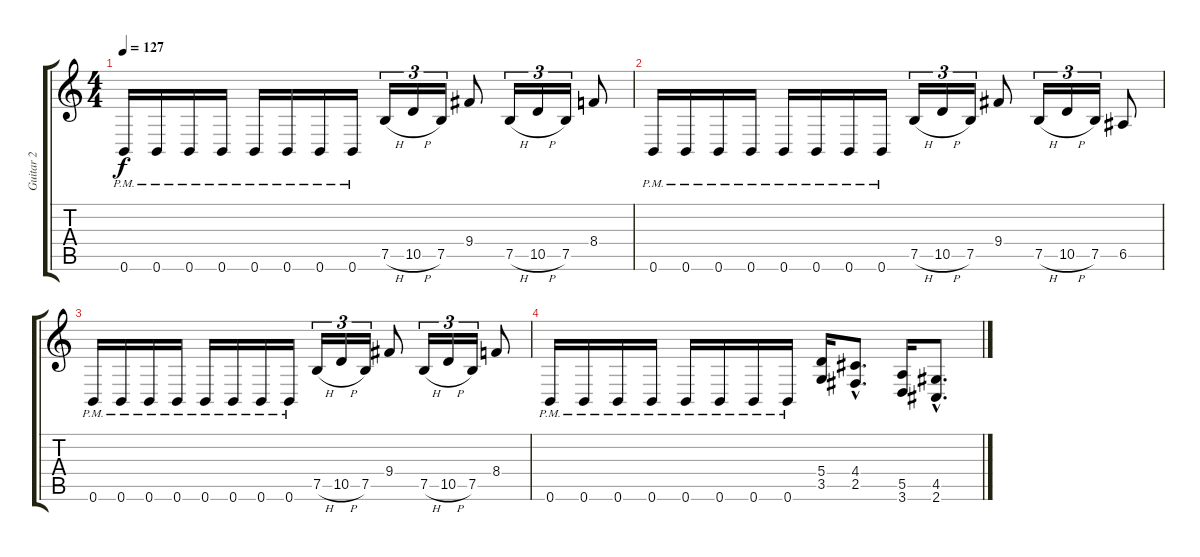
\track ("Guitar 2" "Guitar 2") {instrument distortionguitar}
\staff {score tabs}
\tuning (B3 Gb3 D3 A2 E2 B1) {hide}
\ts (4 4)
\tempo 127
\clef g2
\ks c
0.6{pm}.16{dy f} 0.6{pm}.16 0.6{pm}.16 0.6{pm}.16 0.6{pm}.16 0.6{pm}.16 0.6{pm}.16 0.6{pm}.16 7.5{h}.16{tu (3 2)} 10.5{h}.16{tu (3 2)} 7.5.16{tu (3 2)} 9.4.8 7.5{h}.16{tu (3 2)} 10.5{h}.16{tu (3 2)} 7.5.16{tu (3 2)} 8.4.8 |
0.6{pm}.16 0.6{pm}.16 0.6{pm}.16 0.6{pm}.16 0.6{pm}.16 0.6{pm}.16 0.6{pm}.16 0.6{pm}.16 7.5{h}.16{tu (3 2)} 10.5{h}.16{tu (3 2)} 7.5.16{tu (3 2)} 9.4.8 7.5{h}.16{tu (3 2)} 10.5{h}.16{tu (3 2)} 7.5.16{tu (3 2)} 6.5.8 |
0.6{pm}.16 0.6{pm}.16 0.6{pm}.16 0.6{pm}.16 0.6{pm}.16 0.6{pm}.16 0.6{pm}.16 0.6{pm}.16 7.5{h}.16{tu (3 2)} 10.5{h}.16{tu (3 2)} 7.5.16{tu (3 2)} 9.4.8 7.5{h}.16{tu (3 2)} 10.5{h}.16{tu (3 2)} 7.5.16{tu (3 2)} 8.4.8 |
0.6{pm}.16 0.6{pm}.16 0.6{pm}.16 0.6{pm}.16 0.6{pm}.16 0.6{pm}.16 0.6{pm}.16 0.6{pm}.16 (5.4 3.5).16 (4.4{hac} 2.5{hac}).8{d} (5.5 3.6).16 (4.5{hac} 2.6{hac}).8{d}
